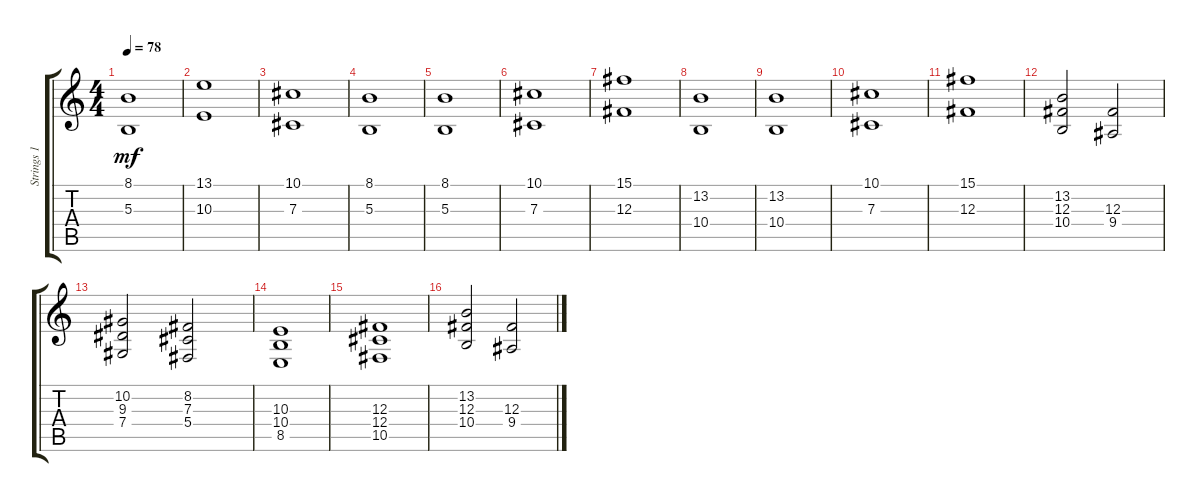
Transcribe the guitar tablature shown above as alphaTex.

\track ("Strings 1" "Strings 1") {instrument stringensemble1}
\staff {score tabs}
\tuning (Eb4 Bb3 Gb3 Db3 Ab2 Eb2) {hide}
\ts (4 4)
\tempo 78
\clef g2
\ks c
(8.1 5.3).1{dy mf} |
(13.1 10.3).1 |
(10.1 7.3).1 |
(8.1 5.3).1 |
(8.1 5.3).1 |
(10.1 7.3).1 |
(15.1 12.3).1 |
(13.2 10.4).1 |
(13.2 10.4).1 |
(10.1 7.3).1 |
(15.1 12.3).1 |
(13.2 12.3 10.4).2 (12.3 9.4).2 |
(10.2 9.3 7.4).2 (8.2 7.3 5.4).2 |
(10.3 10.4 8.5).1 |
(12.3 12.4 10.5).1 |
(13.2 12.3 10.4).2 (12.3 9.4).2
